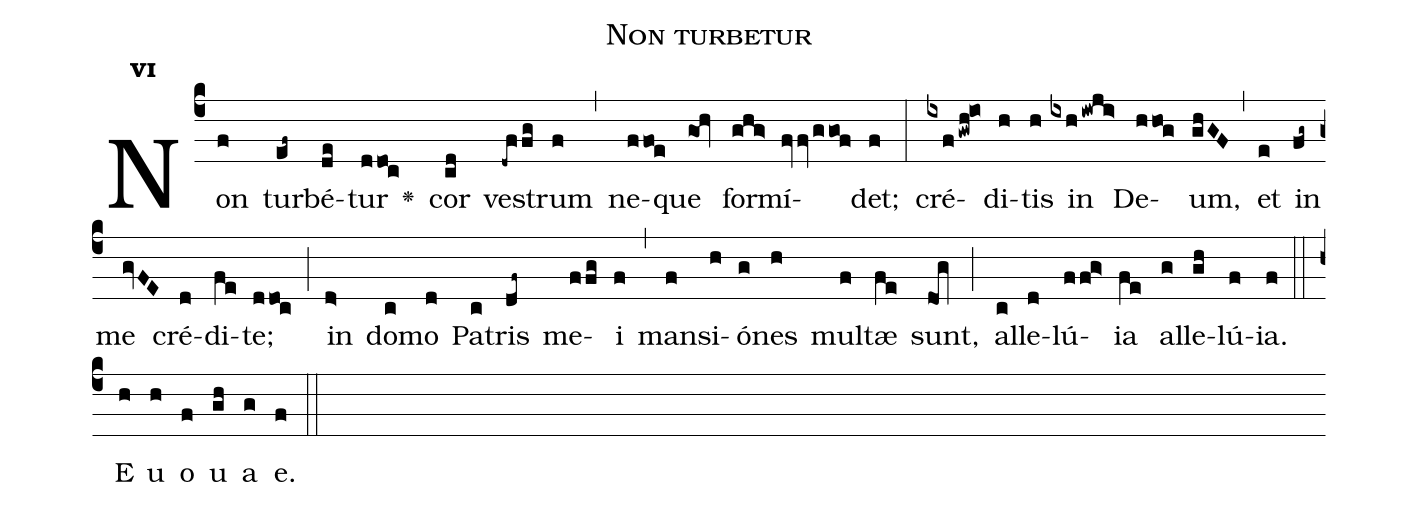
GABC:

name:Non turbetur;
office-part:Antiphona;
mode:6;
%%
initial-style: 1;
name: Non turbetur
book: Antiphonae & Responsoria/Tomus II, p. 208;
occasion: Hebdomada V Paschae Dominica;
office-part: Laudes Ant E;
user-notes: ;
commentary: ;
annotation: 6f;
centering-scheme: english;
fontsize: 12;
font: OFLSortsMillGoudy;
height: 11;
width: 4.5;
%%
(c4)Non(f) tur(ef~)bé(de)tur(ddoc) <v>\greheightstar</v>() cor(cd) ve(-dffg)strum(f) (,) ne(ffoe)que(goh) for(ghg>)mí(fvvggof)det;(f) (:) cré(ixfgwh!io)di(h)tis(h) in(ixhiwji>) De(hhog)um,(ghGF) (,) et(e) in(fg~) me(gvFE) cré(d)di(fe)te;(ddoc) (;) in(d>) do(c)mo(d) Pa(c)tris(df~) me(ffg)i(f) (,) man(f)si(h)ó(g)nes(h) mul(f)tæ(fe) sunt,(dog) (;) al(c)le(d)lú(ffg>)ia(fe) al(g)le(gh)lú(f)ia.(f) (::)
E(h) u(h) o(f) u(gh) a(g) e.(f) (::)
